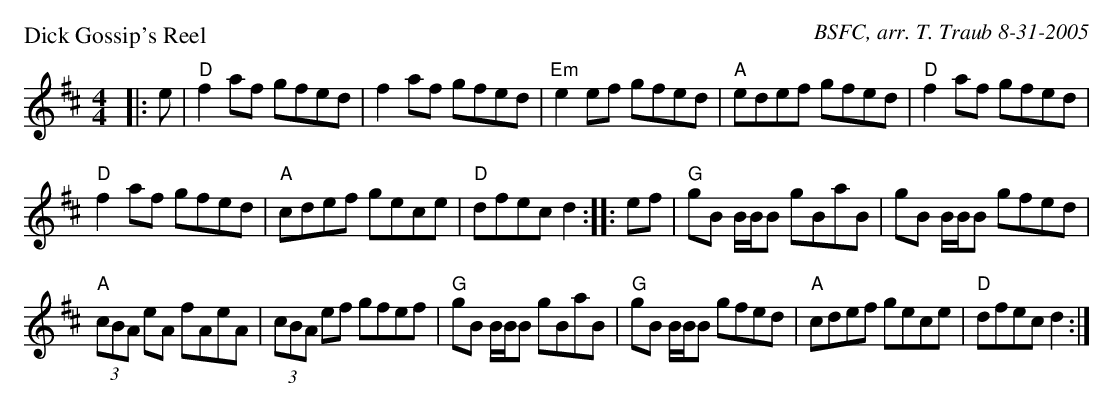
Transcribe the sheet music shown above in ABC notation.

X:1
P: Dick Gossip's Reel
C: BSFC, arr. T. Traub 8-31-2005
M: 4/4
L: 1/8
K: D
|: e|"D"f2 af gfed|f2 af gfed|"Em"e2 ef gfed|"A"edef gfed|"D"f2 af gfed|
"D"f2 af gfed|"A"cdef gece|"D"dfec d2 :||: ef|"G"gB B/B/B gBaB|gB B/B/B gfed |
"A"(3cBA eA fAeA|(3cBA ef gfef|"G"gB B/B/B gBaB|"G"gB B/B/B gfed|"A"cdef gece|"D"dfec d2 :|
